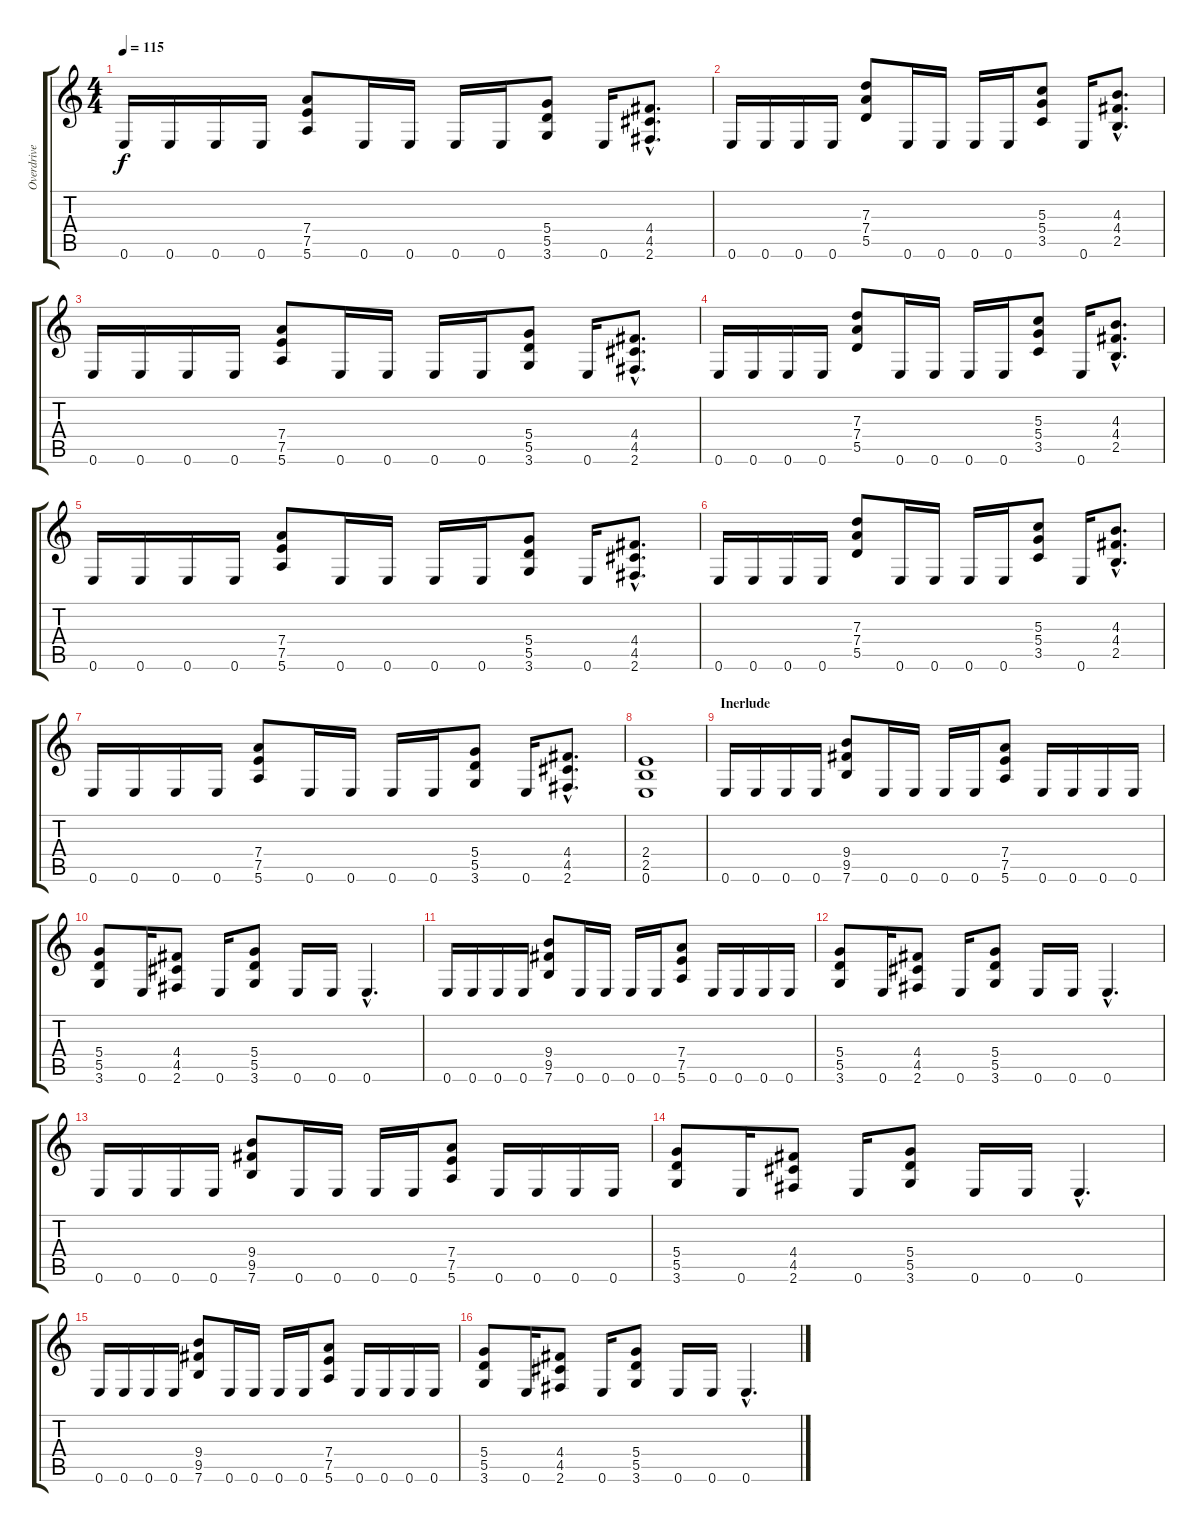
\track ("Overdrive Gtr" "Overdrive ") {instrument overdrivenguitar}
\staff {score tabs}
\tuning (E4 B3 G3 D3 A2 E2) {hide}
\ts (4 4)
\tempo 115
\clef g2
\ks c
0.6.16{dy f} 0.6.16 0.6.16 0.6.16 (7.4 7.5 5.6).8 0.6.16 0.6.16 0.6.16 0.6.16 (5.4 5.5 3.6).8 0.6.16 (4.4{hac} 4.5{hac} 2.6{hac}).8{d} |
0.6.16 0.6.16 0.6.16 0.6.16 (7.3 7.4 5.5).8 0.6.16 0.6.16 0.6.16 0.6.16 (5.3 5.4 3.5).8 0.6.16 (4.3{hac} 4.4{hac} 2.5{hac}).8{d} |
0.6.16 0.6.16 0.6.16 0.6.16 (7.4 7.5 5.6).8 0.6.16 0.6.16 0.6.16 0.6.16 (5.4 5.5 3.6).8 0.6.16 (4.4{hac} 4.5{hac} 2.6{hac}).8{d} |
0.6.16 0.6.16 0.6.16 0.6.16 (7.3 7.4 5.5).8 0.6.16 0.6.16 0.6.16 0.6.16 (5.3 5.4 3.5).8 0.6.16 (4.3{hac} 4.4{hac} 2.5{hac}).8{d} |
0.6.16 0.6.16 0.6.16 0.6.16 (7.4 7.5 5.6).8 0.6.16 0.6.16 0.6.16 0.6.16 (5.4 5.5 3.6).8 0.6.16 (4.4{hac} 4.5{hac} 2.6{hac}).8{d} |
0.6.16 0.6.16 0.6.16 0.6.16 (7.3 7.4 5.5).8 0.6.16 0.6.16 0.6.16 0.6.16 (5.3 5.4 3.5).8 0.6.16 (4.3{hac} 4.4{hac} 2.5{hac}).8{d} |
0.6.16 0.6.16 0.6.16 0.6.16 (7.4 7.5 5.6).8 0.6.16 0.6.16 0.6.16 0.6.16 (5.4 5.5 3.6).8 0.6.16 (4.4{hac} 4.5{hac} 2.6{hac}).8{d} |
(2.4 2.5 0.6).1 |
\section ("" "Inerlude")
0.6.16 0.6.16 0.6.16 0.6.16 (9.4 9.5 7.6).8 0.6.16 0.6.16 0.6.16 0.6.16 (7.4 7.5 5.6).8 0.6.16 0.6.16 0.6.16 0.6.16 |
(5.4 5.5 3.6).8 0.6.16 (4.4 4.5 2.6).8 0.6.16 (5.4 5.5 3.6).8 0.6.16 0.6.16 0.6{hac}.4{d} |
0.6.16 0.6.16 0.6.16 0.6.16 (9.4 9.5 7.6).8 0.6.16 0.6.16 0.6.16 0.6.16 (7.4 7.5 5.6).8 0.6.16 0.6.16 0.6.16 0.6.16 |
(5.4 5.5 3.6).8 0.6.16 (4.4 4.5 2.6).8 0.6.16 (5.4 5.5 3.6).8 0.6.16 0.6.16 0.6{hac}.4{d} |
0.6.16 0.6.16 0.6.16 0.6.16 (9.4 9.5 7.6).8 0.6.16 0.6.16 0.6.16 0.6.16 (7.4 7.5 5.6).8 0.6.16 0.6.16 0.6.16 0.6.16 |
(5.4 5.5 3.6).8 0.6.16 (4.4 4.5 2.6).8 0.6.16 (5.4 5.5 3.6).8 0.6.16 0.6.16 0.6{hac}.4{d} |
0.6.16 0.6.16 0.6.16 0.6.16 (9.4 9.5 7.6).8 0.6.16 0.6.16 0.6.16 0.6.16 (7.4 7.5 5.6).8 0.6.16 0.6.16 0.6.16 0.6.16 |
(5.4 5.5 3.6).8 0.6.16 (4.4 4.5 2.6).8 0.6.16 (5.4 5.5 3.6).8 0.6.16 0.6.16 0.6{hac}.4{d}
